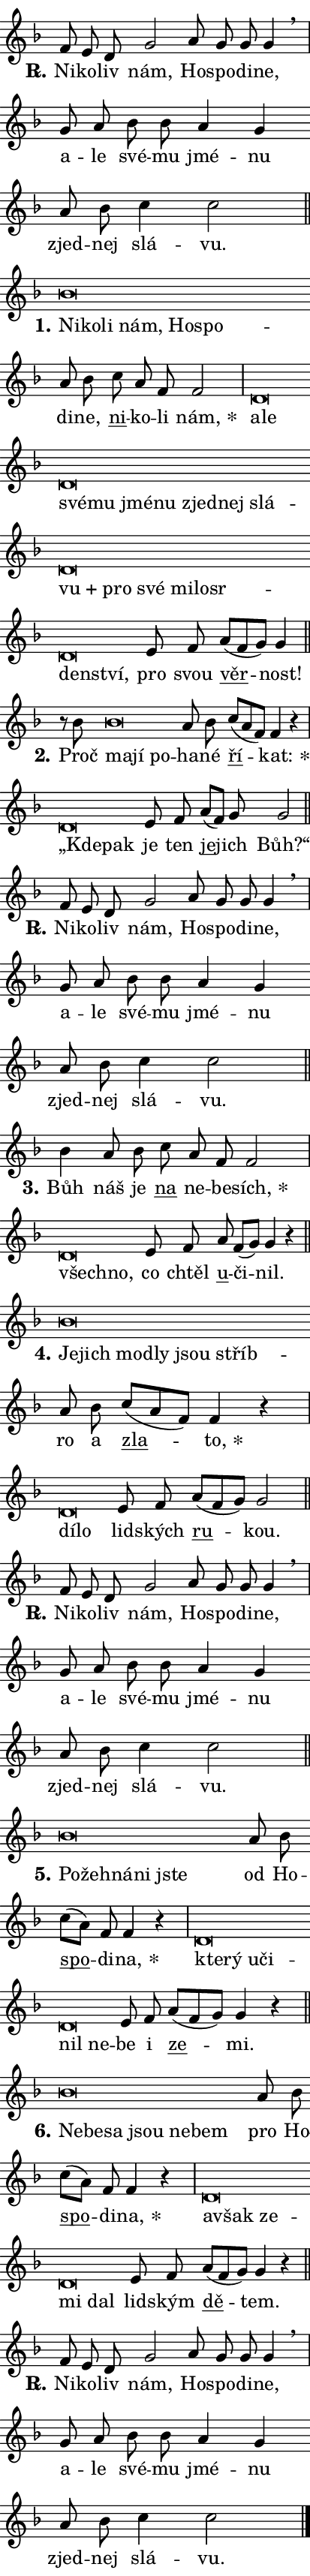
\version "2.22.1"
\header { tagline = "" }
\paper {
  indent = 0\cm
  top-margin = 0\cm
  right-margin = 0\cm
  bottom-margin = 0\cm
  left-margin = 0\cm
  paper-width = 7\cm
  page-breaking = #ly:one-page-breaking
  system-system-spacing.basic-distance = #11
  score-system-spacing.basic-distance = #11
  ragged-last = ##f
}


%% Author: Thomas Morley
%% https://lists.gnu.org/archive/html/lilypond-user/2020-05/msg00002.html
#(define (line-position grob)
"Returns position of @var[grob} in current system:
   @code{'start}, if at first time-step
   @code{'end}, if at last time-step
   @code{'middle} otherwise
"
  (let* ((col (ly:item-get-column grob))
         (ln (ly:grob-object col 'left-neighbor))
         (rn (ly:grob-object col 'right-neighbor))
         (col-to-check-left (if (ly:grob? ln) ln col))
         (col-to-check-right (if (ly:grob? rn) rn col))
         (break-dir-left
           (and
             (ly:grob-property col-to-check-left 'non-musical #f)
             (ly:item-break-dir col-to-check-left)))
         (break-dir-right
           (and
             (ly:grob-property col-to-check-right 'non-musical #f)
             (ly:item-break-dir col-to-check-right))))
        (cond ((eqv? 1 break-dir-left) 'start)
              ((eqv? -1 break-dir-right) 'end)
              (else 'middle))))

#(define (tranparent-at-line-position vctor)
  (lambda (grob)
  "Relying on @code{line-position} select the relevant enry from @var{vctor}.
Used to determine transparency,"
    (case (line-position grob)
      ((end) (not (vector-ref vctor 0)))
      ((middle) (not (vector-ref vctor 1)))
      ((start) (not (vector-ref vctor 2))))))

noteHeadBreakVisibility =
#(define-music-function (break-visibility)(vector?)
"Makes @code{NoteHead}s transparent relying on @var{break-visibility}"
#{
  \override NoteHead.transparent =
    #(tranparent-at-line-position break-visibility)
#})

#(define delete-ledgers-for-transparent-note-heads
  (lambda (grob)
    "Reads whether a @code{NoteHead} is transparent.
If so this @code{NoteHead} is removed from @code{'note-heads} from
@var{grob}, which is supposed to be @code{LedgerLineSpanner}.
As a result ledgers are not printed for this @code{NoteHead}"
    (let* ((nhds-array (ly:grob-object grob 'note-heads))
           (nhds-list
             (if (ly:grob-array? nhds-array)
                 (ly:grob-array->list nhds-array)
                 '()))
           ;; Relies on the transparent-property being done before
           ;; Staff.LedgerLineSpanner.after-line-breaking is executed.
           ;; This is fragile ...
           (to-keep
             (remove
               (lambda (nhd)
                 (ly:grob-property nhd 'transparent #f))
               nhds-list)))
      ;; TODO find a better method to iterate over grob-arrays, similiar
      ;; to filter/remove etc for lists
      ;; For now rebuilt from scratch
      (set! (ly:grob-object grob 'note-heads)  '())
      (for-each
        (lambda (nhd)
          (ly:pointer-group-interface::add-grob grob 'note-heads nhd))
        to-keep))))

hideNotes = {
  \noteHeadBreakVisibility #begin-of-line-visible
}
unHideNotes = {
  \noteHeadBreakVisibility #all-visible
}

% work-around for resetting accidentals
% https://lilypond.org/doc/v2.23/Documentation/notation/displaying-rhythms#unmetered-music
cadenzaMeasure = {
  \cadenzaOff
  \partial 1024 s1024
  \cadenzaOn
}

#(define-markup-command (accent layout props text) (markup?)
  "Underline accented syllable"
  (interpret-markup layout props
    #{\markup \override #'(offset . 4.3) \underline { #text }#}))

responsum = \markup \concat {
  "R" \hspace #-1.05 \path #0.1 #'((moveto 0 0.07) (lineto 0.9 0.8)) \hspace #0.05 "."
}

\layout {
    \context {
        \Staff
        \remove "Time_signature_engraver"
        \override LedgerLineSpanner.after-line-breaking = #delete-ledgers-for-transparent-note-heads
    }
    \context {
        \Voice {
            \override NoteHead.output-attributes = #'((class . "notehead"))
            \override Hairpin.height = #0.55
        }
    }
    \context {
        \Lyrics {
            \override StanzaNumber.output-attributes = #'((class . "stanzanumber"))
            \override LyricSpace.minimum-distance = #0.9
            \override LyricText.font-name = #"TeX Gyre Schola"
            \override LyricText.font-size = 1
            \override StanzaNumber.font-name = #"TeX Gyre Schola Bold"
            \override StanzaNumber.font-size = 1
        }
    }
}

% magnetic-lyrics.ily
%
%   written by
%     Jean Abou Samra <jean@abou-samra.fr>
%     Werner Lemberg <wl@gnu.org>
%
%   adapted by
%     Jiri Hon <jiri.hon@gmail.com>
%
% Version 2022-Apr-15

% https://www.mail-archive.com/lilypond-user@gnu.org/msg149350.html

#(define (Left_hyphen_pointer_engraver context)
   "Collect syllable-hyphen-syllable occurrences in lyrics and store
them in properties.  This engraver only looks to the left.  For
example, if the lyrics input is @code{foo -- bar}, it does the
following.

@itemize @bullet
@item
Set the @code{text} property of the @code{LyricHyphen} grob between
@q{foo} and @q{bar} to @code{foo}.

@item
Set the @code{left-hyphen} property of the @code{LyricText} grob with
text @q{foo} to the @code{LyricHyphen} grob between @q{foo} and
@q{bar}.
@end itemize

Use this auxiliary engraver in combination with the
@code{lyric-@/text::@/apply-@/magnetic-@/offset!} hook."
   (let ((hyphen #f)
         (text #f))
     (make-engraver
      (acknowledgers
       ((lyric-syllable-interface engraver grob source-engraver)
        (set! text grob)))
      (end-acknowledgers
       ((lyric-hyphen-interface engraver grob source-engraver)
        ;(when (not (grob::has-interface grob 'lyric-space-interface))
          (set! hyphen grob)));)
      ((stop-translation-timestep engraver)
       (when (and text hyphen)
         (ly:grob-set-object! text 'left-hyphen hyphen))
       (set! text #f)
       (set! hyphen #f)))))

#(define (lyric-text::apply-magnetic-offset! grob)
   "If the space between two syllables is less than the value in
property @code{LyricText@/.details@/.squash-threshold}, move the right
syllable to the left so that it gets concatenated with the left
syllable.

Use this function as a hook for
@code{LyricText@/.after-@/line-@/breaking} if the
@code{Left_@/hyphen_@/pointer_@/engraver} is active."
   (let ((hyphen (ly:grob-object grob 'left-hyphen #f)))
     (when hyphen
       (let ((left-text (ly:spanner-bound hyphen LEFT)))
         (when (grob::has-interface left-text 'lyric-syllable-interface)
           (let* ((common (ly:grob-common-refpoint grob left-text X))
                  (this-x-ext (ly:grob-extent grob common X))
                  (left-x-ext
                   (begin
                     ;; Trigger magnetism for left-text.
                     (ly:grob-property left-text 'after-line-breaking)
                     (ly:grob-extent left-text common X)))
                  ;; `delta` is the gap width between two syllables.
                  (delta (- (interval-start this-x-ext)
                            (interval-end left-x-ext)))
                  (details (ly:grob-property grob 'details))
                  (threshold (assoc-get 'squash-threshold details 0.2)))
             (when (< delta threshold)
               (let* (;; We have to manipulate the input text so that
                      ;; ligatures crossing syllable boundaries are not
                      ;; disabled.  For languages based on the Latin
                      ;; script this is essentially a beautification.
                      ;; However, for non-Western scripts it can be a
                      ;; necessity.
                      (lt (ly:grob-property left-text 'text))
                      (rt (ly:grob-property grob 'text))
                      (is-space (grob::has-interface hyphen 'lyric-space-interface))
                      (space (if is-space " " ""))
                      (space-markup (grob-interpret-markup grob " "))
                      (space-size (interval-length (ly:stencil-extent space-markup X)))
                      (extra-delta (if is-space space-size 0))
                      ;; Append new syllable.
                      (ltrt-space (if (and (string? lt) (string? rt))
                                (string-append lt space rt)
                                (make-concat-markup (list lt space rt))))
                      ;; Right-align `ltrt` to the right side.
                      (ltrt-space-markup (grob-interpret-markup
                               grob
                               (make-translate-markup
                                (cons (interval-length this-x-ext) 0)
                                (make-right-align-markup ltrt-space)))))
                 (begin
                   ;; Don't print `left-text`.
                   (ly:grob-set-property! left-text 'stencil #f)
                   ;; Set text and stencil (which holds all collected
                   ;; syllables so far) and shift it to the left.
                   (ly:grob-set-property! grob 'text ltrt-space)
                   (ly:grob-set-property! grob 'stencil ltrt-space-markup)
                   (ly:grob-translate-axis! grob (- (- delta extra-delta)) X))))))))))


#(define (lyric-hyphen::displace-bounds-first grob)
   ;; Make very sure this callback isn't triggered too early.
   (let ((left (ly:spanner-bound grob LEFT))
         (right (ly:spanner-bound grob RIGHT)))
     (ly:grob-property left 'after-line-breaking)
     (ly:grob-property right 'after-line-breaking)
     (ly:lyric-hyphen::print grob)))

squashThreshold = #0.4

\layout {
  \context {
    \Lyrics
    \consists #Left_hyphen_pointer_engraver
    \override LyricText.after-line-breaking =
      #lyric-text::apply-magnetic-offset!
    \override LyricHyphen.stencil = #lyric-hyphen::displace-bounds-first
    \override LyricText.details.squash-threshold = \squashThreshold
    \override LyricHyphen.minimum-distance = 0
    \override LyricHyphen.minimum-length = \squashThreshold
  }
}

squash = \override LyricText.details.squash-threshold = 9999
unSquash = \override LyricText.details.squash-threshold = \squashThreshold

left = \override LyricText.self-alignment-X = #LEFT
unLeft = \revert LyricText.self-alignment-X

starOffset = #(lambda (grob) 
                (let ((x_offset (ly:self-alignment-interface::aligned-on-x-parent grob)))
                  (if (= x_offset 0) 0 (+ x_offset 1.2))))

star = #(define-music-function (syllable)(string?)
"Append star separator at the end of a syllable"
#{
  \once \override LyricText.X-offset = #starOffset
  \lyricmode { \markup {
    #syllable
    \override #'((font-name . "TeX Gyre Schola Bold")) \hspace #0.2 \lower #0.65 \larger "*"
  } }
#})

starAccent = #(define-music-function (syllable)(string?)
"Append star separator at the end of a syllable and make accent"
#{
  \once \override LyricText.X-offset = #starOffset
  \lyricmode { \markup {
    \accent #syllable
    \override #'((font-name . "TeX Gyre Schola Bold")) \hspace #0.2 \lower #0.65 \larger "*"
  } }
#})

breath = #(define-music-function (syllable)(string?)
"Append breathing indicator at the end of a syllable"
#{
  \lyricmode { \markup { #syllable "+" } }
#})

optionalBreath = #(define-music-function (syllable)(string?)
"Append optional breathing indicator at the end of a syllable"
#{
  \lyricmode { \markup { #syllable "(+)" } }
#})


\score {
    <<
        \new Voice = "melody" { \cadenzaOn \key f \major \relative { f'8 e d g2 a8 g g g4 \breathe \cadenzaMeasure \bar "|" g8 a bes bes a4 g \bar "" a8 bes c4 c2 \cadenzaMeasure \bar "||" \break }
\relative { bes'\breve*1/16 \hideNotes \breve*1/16 \bar "" \breve*1/16 \bar "" \breve*1/16 \bar "" \breve*1/16 \breve*1/16 \bar "" \unHideNotes a8 bes \bar "" c a f f2 \cadenzaMeasure \bar "|" d\breve*1/16 \hideNotes \breve*1/16 \bar "" \breve*1/16 \bar "" \breve*1/16 \bar "" \breve*1/16 \bar "" \breve*1/16 \bar "" \breve*1/16 \bar "" \breve*1/16 \bar "" \breve*1/16 \bar "" \breve*1/16 \bar "" \breve*1/16 \bar "" \breve*1/16 \bar "" \breve*1/16 \bar "" \breve*1/16 \bar "" \breve*1/16 \bar "" \breve*1/16 \breve*1/16 \bar "" \unHideNotes e8 f \bar "" a[( f g)] g4 \cadenzaMeasure \bar "||" \break }
\relative { r8 bes'8 bes\breve*1/16 \hideNotes \breve*1/16 \breve*1/16 \bar "" \unHideNotes a8 bes \bar "" c[( a f)] f4 r \cadenzaMeasure \bar "|" d\breve*1/16 \hideNotes \breve*1/16 \bar "" \unHideNotes e8 f \bar "" a[( f)] g g2 \cadenzaMeasure \bar "||" \break }
\relative { f'8 e d g2 a8 g g g4 \breathe \cadenzaMeasure \bar "|" g8 a bes bes a4 g \bar "" a8 bes c4 c2 \cadenzaMeasure \bar "||" \break }
\relative { bes'4 a8 bes \bar "" c a f f2 \cadenzaMeasure \bar "|" d\breve*1/16 \hideNotes \breve*1/16 \bar "" \unHideNotes e8 f \bar "" a f[( g)] g4 r \cadenzaMeasure \bar "||" \break }
\relative { bes'\breve*1/16 \hideNotes \breve*1/16 \bar "" \breve*1/16 \bar "" \breve*1/16 \bar "" \breve*1/16 \breve*1/16 \bar "" \unHideNotes a8 bes \bar "" c[( a f)] f4 r \cadenzaMeasure \bar "|" d\breve*1/16 \hideNotes \breve*1/16 \bar "" \unHideNotes e8 f \bar "" a[( f g)] g2 \cadenzaMeasure \bar "||" \break }
\relative { f'8 e d g2 a8 g g g4 \breathe \cadenzaMeasure \bar "|" g8 a bes bes a4 g \bar "" a8 bes c4 c2 \cadenzaMeasure \bar "||" \break }
\relative { bes'\breve*1/16 \hideNotes \breve*1/16 \bar "" \breve*1/16 \bar "" \breve*1/16 \breve*1/16 \bar "" \unHideNotes a8 bes \bar "" c[( a)] f f4 r \cadenzaMeasure \bar "|" d\breve*1/16 \hideNotes \breve*1/16 \bar "" \breve*1/16 \bar "" \breve*1/16 \bar "" \breve*1/16 \breve*1/16 \bar "" \unHideNotes e8 f \bar "" a[( f g)] g4 r \cadenzaMeasure \bar "||" \break }
\relative { bes'\breve*1/16 \hideNotes \breve*1/16 \bar "" \breve*1/16 \bar "" \breve*1/16 \bar "" \breve*1/16 \breve*1/16 \bar "" \unHideNotes a8 bes \bar "" c[( a)] f f4 r \cadenzaMeasure \bar "|" d\breve*1/16 \hideNotes \breve*1/16 \bar "" \breve*1/16 \bar "" \breve*1/16 \breve*1/16 \bar "" \unHideNotes e8 f \bar "" a[( f g)] g4 r \cadenzaMeasure \bar "||" \break }
\relative { f'8 e d g2 a8 g g g4 \breathe \cadenzaMeasure \bar "|" g8 a bes bes a4 g \bar "" a8 bes c4 c2 \cadenzaMeasure \bar "||" \break } \bar "|." }
        \new Lyrics \lyricsto "melody" { \lyricmode { \set stanza = \responsum
Ni -- ko -- liv nám, Ho -- spo -- di -- ne, a -- le své -- mu jmé -- nu zjed -- nej slá -- vu.
\set stanza = "1."
\left Ni -- \squash ko -- li nám, Ho -- spo -- \unLeft \unSquash di -- ne, \markup \accent ni -- ko -- li \star nám, \left a -- \squash le své -- mu jmé -- nu zjed -- nej slá -- \breath "vu" pro své mi -- lo -- sr -- den -- ství, \unLeft \unSquash pro svou \markup \accent věr -- nost!
\set stanza = "2."
Proč \left ma -- \squash jí po -- \unLeft \unSquash ha -- né \markup \accent ří -- \star kat: \left „Kde -- \squash pak \unLeft \unSquash je ten \markup \accent je -- jich Bůh?“
\set stanza = \responsum
Ni -- ko -- liv nám, Ho -- spo -- di -- ne, a -- le své -- mu jmé -- nu zjed -- nej slá -- vu.
\set stanza = "3."
Bůh náš je \markup \accent na ne -- be -- \star sích, \left všech -- \squash no, \unLeft \unSquash co chtěl \markup \accent u -- či -- nil.
\set stanza = "4."
\left Je -- \squash jich mod -- ly jsou stříb -- \unLeft \unSquash ro a \markup \accent zla -- \star to, \left dí -- \squash lo \unLeft \unSquash lid -- ských \markup \accent ru -- kou.
\set stanza = \responsum
Ni -- ko -- liv nám, Ho -- spo -- di -- ne, a -- le své -- mu jmé -- nu zjed -- nej slá -- vu.
\set stanza = "5."
\left Po -- \squash žeh -- ná -- ni jste \unLeft \unSquash od Ho -- \markup \accent spo -- di -- \star na, \left kte -- \squash rý u -- či -- nil ne -- \unLeft \unSquash be i \markup \accent ze -- mi.
\set stanza = "6."
\left Ne -- \squash be -- sa jsou ne -- bem \unLeft \unSquash pro Ho -- \markup \accent spo -- di -- \star na, \left a -- \squash však ze -- mi dal \unLeft \unSquash lid -- ským \markup \accent dě -- tem.
\set stanza = \responsum
Ni -- ko -- liv nám, Ho -- spo -- di -- ne, a -- le své -- mu jmé -- nu zjed -- nej slá -- vu. } }
    >>
    \layout {}
}
